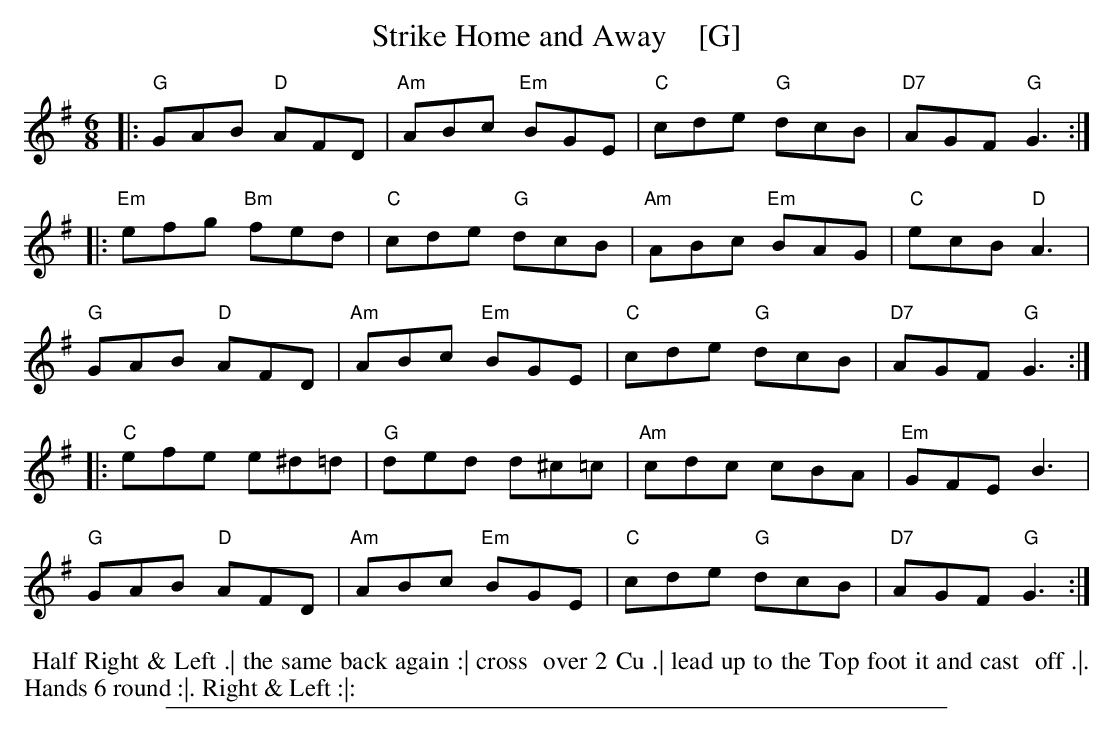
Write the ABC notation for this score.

X:1
T: Strike Home and Away    [G]
M: 6/8
L: 1/8
K: G
|: "G"GAB "D"AFD   | "Am"ABc "Em"BGE   | "C"cde "G"dcB | "D7"AGF "G"G3 :|
|: "Em"efg "Bm"fed   | "C"cde "G"dcB   | "Am"ABc "Em"BAG | "C"ecB "D"A3 |
   "G"GAB "D"AFD   | "Am"ABc "Em"BGE   | "C"cde "G"dcB | "D7"AGF "G"G3 :|
|: "C"efe e^d=d | "G"ded d^c=c | "Am"cdc cBA | "Em"GFE B3 |
   "G"GAB "D"AFD   | "Am"ABc "Em"BGE   | "C"cde "G"dcB | "D7"AGF "G"G3 :|
